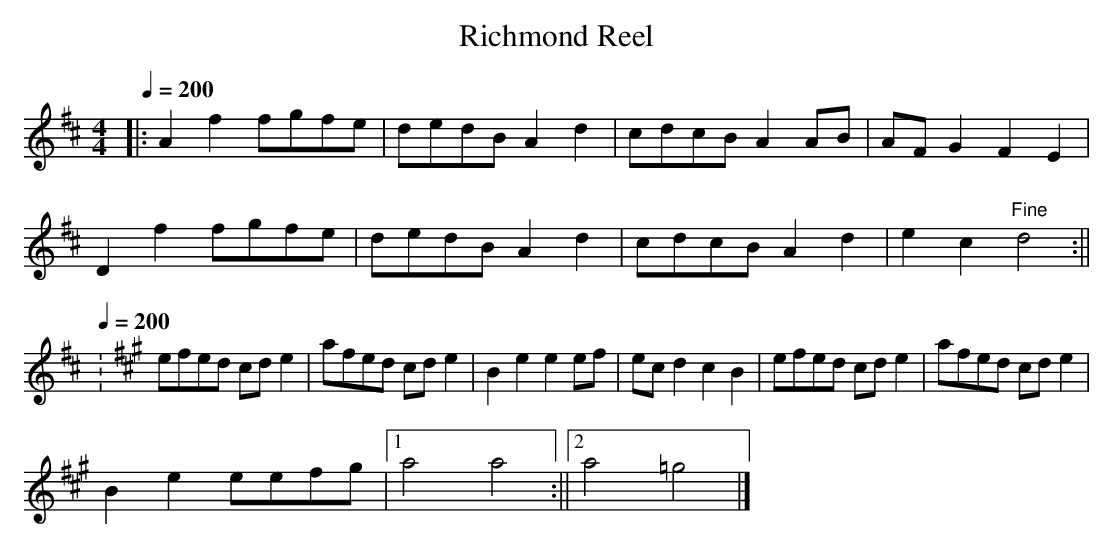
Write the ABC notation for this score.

X:1
T:Richmond Reel
M:4/4
L:1/8
Q:1/4=200
K:D
|:A2 f2 fgfe|dedB A2 d2|cdcB A2 AB|AF G2 F2 E2|
D2 f2 fgfe|dedB A2d2|cdcB A2 d2|e2 c2 "Fine" d4 :||
Q:1/4=200
K:A
:efed cde2|afed cde2|B2 e2 e2 ef|ecd2 c2 B2|efed cde2|afed cde2|
B2 e2 eefg|1 a4  a4:||2 a4   =g4|]
